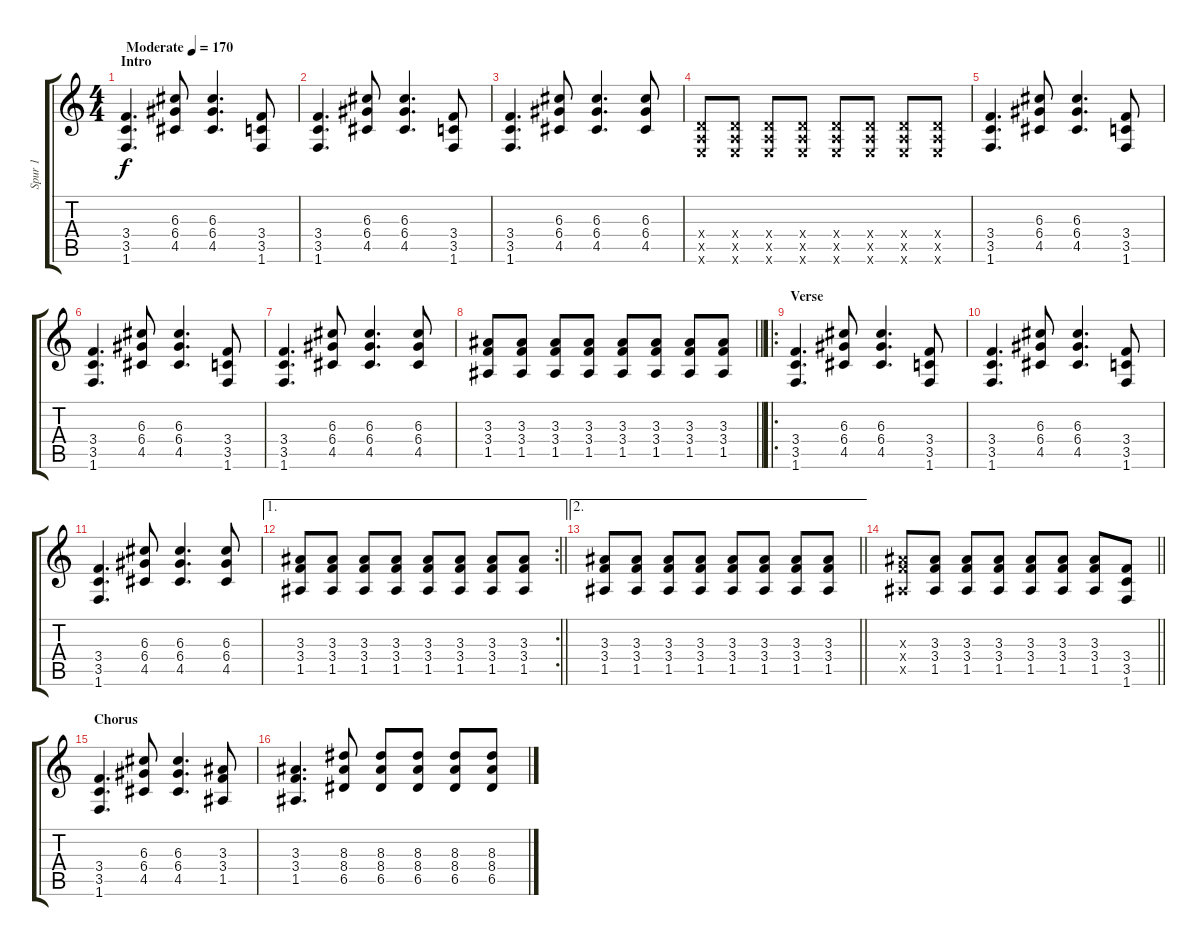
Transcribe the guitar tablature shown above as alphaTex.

\track ("Spur 1" "Spur 1") {instrument electricguitarclean}
\staff {score tabs}
\tuning (E4 B3 G3 D3 A2 E2) {hide}
\ts (4 4)
\section ("" "Intro")
\tempo (170 "Moderate")
\clef g2
\ks c
(3.4 3.5 1.6).4{d dy f instrument electricguitarclean} (6.3 6.4 4.5).8 (6.3 6.4 4.5).4{d} (3.4 3.5 1.6).8 |
(3.4 3.5 1.6).4{d} (6.3 6.4 4.5).8 (6.3 6.4 4.5).4{d} (3.4 3.5 1.6).8 |
(3.4 3.5 1.6).4{d} (6.3 6.4 4.5).8 (6.3 6.4 4.5).4{d} (6.3 6.4 4.5).8 |
(0.4{x} 0.5{x} 0.6{x}).8 (0.4{x} 0.5{x} 0.6{x}).8 (0.4{x} 0.5{x} 0.6{x}).8 (0.4{x} 0.5{x} 0.6{x}).8 (0.4{x} 0.5{x} 0.6{x}).8 (0.4{x} 0.5{x} 0.6{x}).8 (0.4{x} 0.5{x} 0.6{x}).8 (0.4{x} 0.5{x} 0.6{x}).8 |
(3.4 3.5 1.6).4{d instrument distortionguitar} (6.3 6.4 4.5).8 (6.3 6.4 4.5).4{d} (3.4 3.5 1.6).8 |
(3.4 3.5 1.6).4{d} (6.3 6.4 4.5).8 (6.3 6.4 4.5).4{d} (3.4 3.5 1.6).8 |
(3.4 3.5 1.6).4{d} (6.3 6.4 4.5).8 (6.3 6.4 4.5).4{d} (6.3 6.4 4.5).8 |
\barLineRight lightlight
(3.3 3.4 1.5).8 (3.3 3.4 1.5).8 (3.3 3.4 1.5).8 (3.3 3.4 1.5).8 (3.3 3.4 1.5).8 (3.3 3.4 1.5).8 (3.3 3.4 1.5).8 (3.3 3.4 1.5).8 |
\ro
\section ("" "Verse")
(3.4 3.5 1.6).4{d instrument distortionguitar} (6.3 6.4 4.5).8 (6.3 6.4 4.5).4{d} (3.4 3.5 1.6).8 |
(3.4 3.5 1.6).4{d} (6.3 6.4 4.5).8 (6.3 6.4 4.5).4{d} (3.4 3.5 1.6).8 |
(3.4 3.5 1.6).4{d} (6.3 6.4 4.5).8 (6.3 6.4 4.5).4{d} (6.3 6.4 4.5).8 |
\ae 1
\rc 2
\barLineRight lightlight
(3.3 3.4 1.5).8 (3.3 3.4 1.5).8 (3.3 3.4 1.5).8 (3.3 3.4 1.5).8 (3.3 3.4 1.5).8 (3.3 3.4 1.5).8 (3.3 3.4 1.5).8 (3.3 3.4 1.5).8 |
\ae 2
\barLineRight lightlight
(3.3 3.4 1.5).8 (3.3 3.4 1.5).8 (3.3 3.4 1.5).8 (3.3 3.4 1.5).8 (3.3 3.4 1.5).8 (3.3 3.4 1.5).8 (3.3 3.4 1.5).8 (3.3 3.4 1.5).8 |
\barLineRight lightlight
(3.3{x} 3.4{x} 1.5{x}).8 (3.3 3.4 1.5).8 (3.3 3.4 1.5).8 (3.3 3.4 1.5).8 (3.3 3.4 1.5).8 (3.3 3.4 1.5).8 (3.3 3.4 1.5).8 (3.4 3.5 1.6).8 |
\section ("" "Chorus")
(3.4 3.5 1.6).4{d} (6.3 6.4 4.5).8 (6.3 6.4 4.5).4{d} (3.3 3.4 1.5).8 |
(3.3 3.4 1.5).4{d} (8.3 8.4 6.5).8 (8.3 8.4 6.5).8 (8.3 8.4 6.5).8 (8.3 8.4 6.5).8 (8.3 8.4 6.5).8
